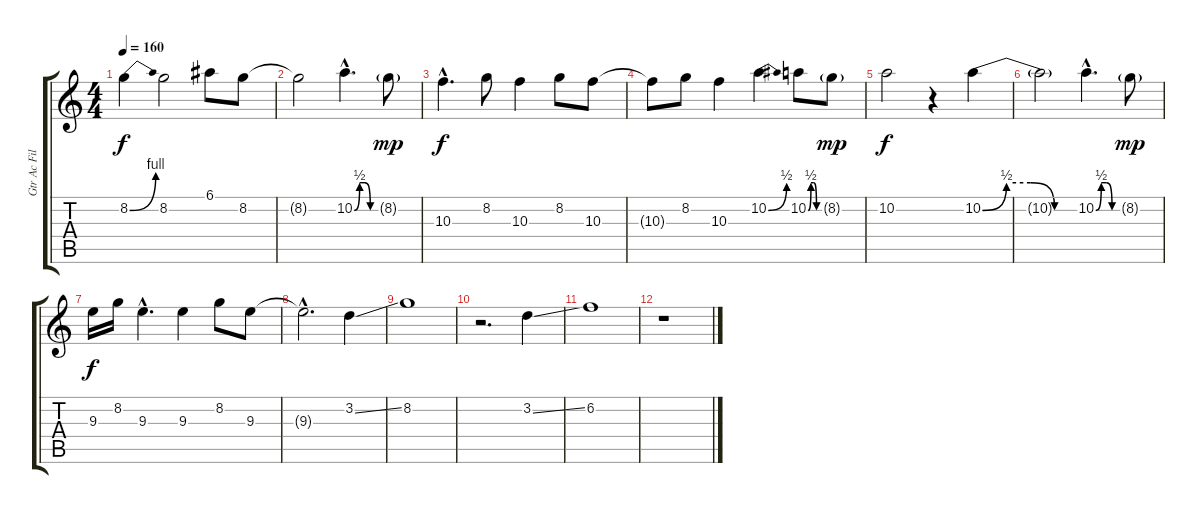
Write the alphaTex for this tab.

\track ("Gtr Ac Fill" "Gtr Ac Fil") {instrument acousticguitarsteel}
\staff {score tabs}
\tuning (E4 B3 G3 D3 A2 E2) {hide}
\ts (4 4)
\tempo 160
\clef g2
\ks c
8.2{be (bend 0 0 60 4)}.4{dy f} 8.2.2 6.1.8 8.2.8 |
8.2{t}.2 10.2{be (custom 0 0 15 2 30 2 45 0 60 0) hac}.4{d} 8.2{g}.8{dy mp} |
10.3{hac}.4{d dy f} 8.2.8 10.3.4 8.2.8 10.3.8 |
10.3{t}.8 8.2.8 10.3.4 10.2{be (bend 0 0 60 2)}.4 10.2{be (custom 0 0 15 2 30 2 45 0 60 0)}.8 8.2{g}.8{dy mp} |
10.2.2{dy f} r.4 10.2{be (custom 0 0 15 2 30 2 45 0 60 0)}.4 |
10.2{t}.2 10.2{be (custom 0 0 15 2 30 2 45 0 60 0) hac}.4{d} 8.2{g}.8{dy mp} |
9.3.16{dy f} 8.2.16 9.3{hac}.4{d} 9.3.4 8.2.8 9.3.8 |
9.3{hac t}.2{d} 3.2{ss}.4 |
8.2.1 |
r.2{d} 3.2{ss}.4 |
6.2.1 |
r.1
